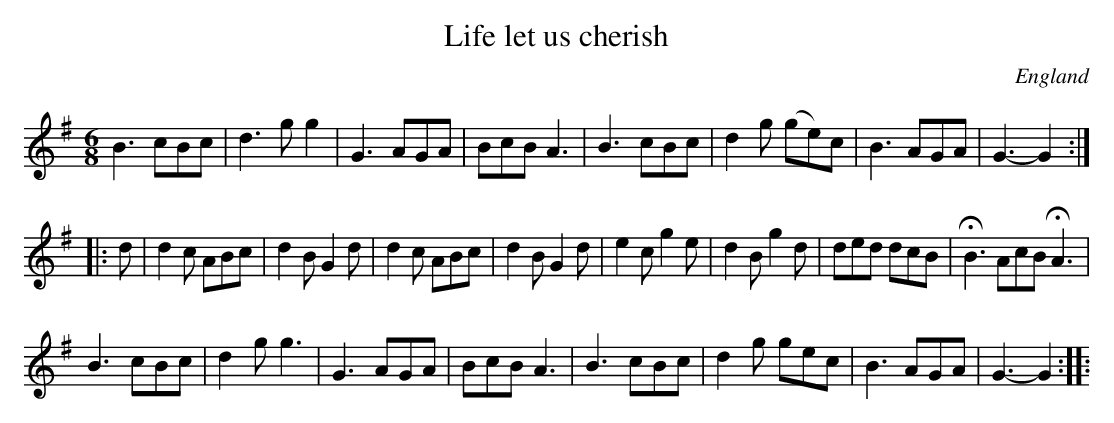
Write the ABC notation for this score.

X:1
T:Life let us cherish
L:1/8
M:6/8
O:England
K:G
B3 cBc | d3 gg2 | G3 AGA | BcB A3 | B3 cBc | d2g (ge)c | B3 AGA | G3- G2 ::
d | \
d2c ABc | d2B G2d | d2c ABc | d2B G2d | \
e2c g2e | d2B g2d | ded dcB | HB3 AcB HA3 |
B3  cBc | d2g g3  | G3  AGA | BcB A3 | \
B3  cBc | d2g gec | B3  AGA | G3- G2 ::
